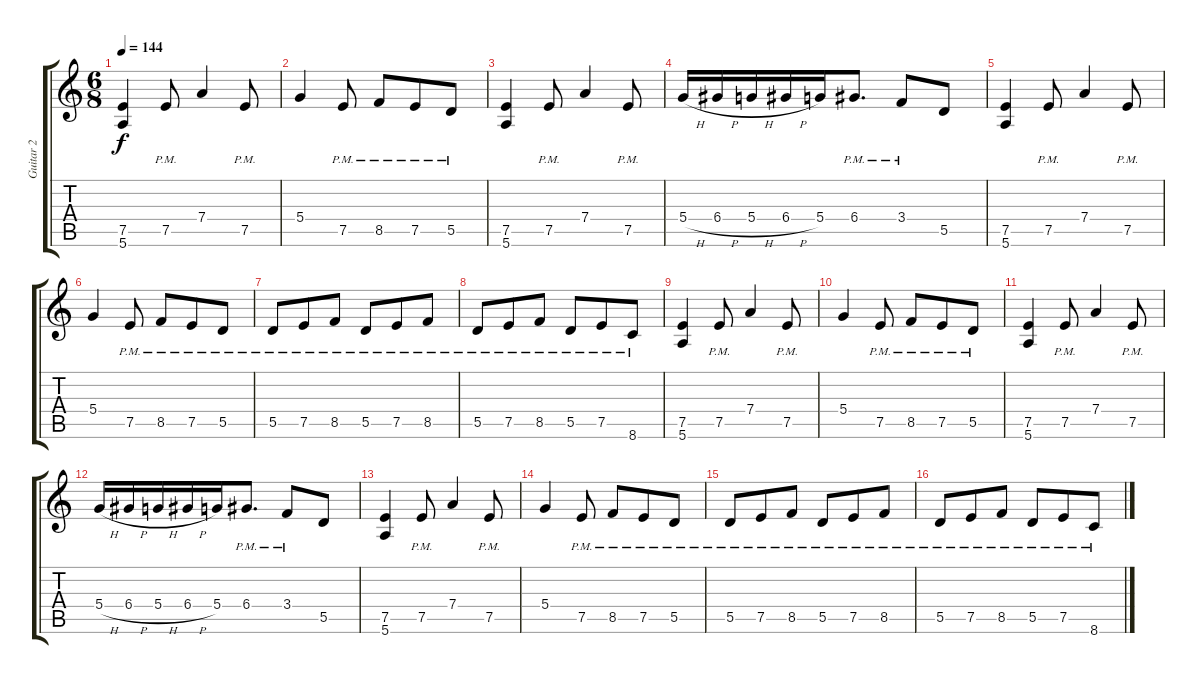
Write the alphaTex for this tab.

\track ("Guitar 2" "Guitar 2") {instrument distortionguitar}
\staff {score tabs}
\tuning (E4 B3 G3 D3 A2 E2) {hide}
\ts (6 8)
\tempo 144
\clef g2
\ks c
(7.5 5.6).4{dy f} 7.5{pm}.8 7.4.4 7.5{pm}.8 |
5.4.4 7.5{pm}.8 8.5{pm}.8 7.5{pm}.8 5.5{pm}.8 |
(7.5 5.6).4 7.5{pm}.8 7.4.4 7.5{pm}.8 |
5.4{h}.16 6.4{h}.16 5.4{h}.16 6.4{h}.16 5.4.16 6.4{pm}.8{d} 3.4{pm}.8 5.5.8 |
(7.5 5.6).4 7.5{pm}.8 7.4.4 7.5{pm}.8 |
5.4.4 7.5{pm}.8 8.5{pm}.8 7.5{pm}.8 5.5{pm}.8 |
5.5{pm}.8 7.5{pm}.8 8.5{pm}.8 5.5{pm}.8 7.5{pm}.8 8.5{pm}.8 |
5.5{pm}.8 7.5{pm}.8 8.5{pm}.8 5.5{pm}.8 7.5{pm}.8 8.6{pm}.8 |
(7.5 5.6).4 7.5{pm}.8 7.4.4 7.5{pm}.8 |
5.4.4 7.5{pm}.8 8.5{pm}.8 7.5{pm}.8 5.5{pm}.8 |
(7.5 5.6).4 7.5{pm}.8 7.4.4 7.5{pm}.8 |
5.4{h}.16 6.4{h}.16 5.4{h}.16 6.4{h}.16 5.4.16 6.4{pm}.8{d} 3.4{pm}.8 5.5.8 |
(7.5 5.6).4 7.5{pm}.8 7.4.4 7.5{pm}.8 |
5.4.4 7.5{pm}.8 8.5{pm}.8 7.5{pm}.8 5.5{pm}.8 |
5.5{pm}.8 7.5{pm}.8 8.5{pm}.8 5.5{pm}.8 7.5{pm}.8 8.5{pm}.8 |
5.5{pm}.8 7.5{pm}.8 8.5{pm}.8 5.5{pm}.8 7.5{pm}.8 8.6{pm}.8
